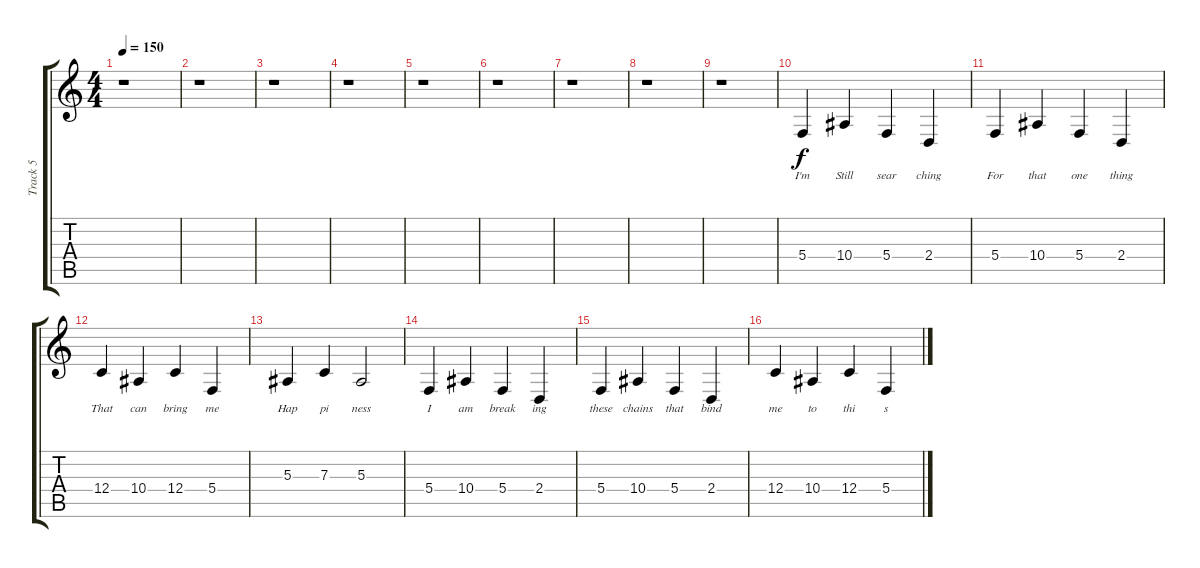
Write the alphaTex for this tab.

\track ("Track 5" "Track 5") {instrument lead1square}
\staff {score tabs}
\tuning (D4 A3 F3 C3 G2 C2) {hide}
\ts (4 4)
\tempo 150
\clef g2
\ks c
r.1{dy f} |
r.1 |
r.1 |
r.1 |
r.1 |
r.1 |
r.1 |
r.1 |
r.1 |
5.4.4{lyrics (0 "I'm") lyrics (1 "") lyrics (2 "") lyrics (3 "") lyrics (4 "")} 10.4.4{lyrics (0 "Still") lyrics (1 "") lyrics (2 "") lyrics (3 "") lyrics (4 "")} 5.4.4{lyrics (0 "sear") lyrics (1 "") lyrics (2 "") lyrics (3 "") lyrics (4 "")} 2.4.4{lyrics (0 "ching") lyrics (1 "") lyrics (2 "") lyrics (3 "") lyrics (4 "")} |
5.4.4{lyrics (0 "For") lyrics (1 "") lyrics (2 "") lyrics (3 "") lyrics (4 "")} 10.4.4{lyrics (0 "that") lyrics (1 "") lyrics (2 "") lyrics (3 "") lyrics (4 "")} 5.4.4{lyrics (0 "one") lyrics (1 "") lyrics (2 "") lyrics (3 "") lyrics (4 "")} 2.4.4{lyrics (0 "thing") lyrics (1 "") lyrics (2 "") lyrics (3 "") lyrics (4 "")} |
12.4.4{lyrics (0 "That") lyrics (1 "") lyrics (2 "") lyrics (3 "") lyrics (4 "")} 10.4.4{lyrics (0 "can") lyrics (1 "") lyrics (2 "") lyrics (3 "") lyrics (4 "")} 12.4.4{lyrics (0 "bring") lyrics (1 "") lyrics (2 "") lyrics (3 "") lyrics (4 "")} 5.4.4{lyrics (0 "me") lyrics (1 "") lyrics (2 "") lyrics (3 "") lyrics (4 "")} |
5.3.4{lyrics (0 "Hap") lyrics (1 "") lyrics (2 "") lyrics (3 "") lyrics (4 "")} 7.3.4{lyrics (0 "pi") lyrics (1 "") lyrics (2 "") lyrics (3 "") lyrics (4 "")} 5.3.2{lyrics (0 "ness") lyrics (1 "") lyrics (2 "") lyrics (3 "") lyrics (4 "")} |
5.4.4{lyrics (0 "I") lyrics (1 "") lyrics (2 "") lyrics (3 "") lyrics (4 "")} 10.4.4{lyrics (0 "am") lyrics (1 "") lyrics (2 "") lyrics (3 "") lyrics (4 "")} 5.4.4{lyrics (0 "break") lyrics (1 "") lyrics (2 "") lyrics (3 "") lyrics (4 "")} 2.4.4{lyrics (0 "ing") lyrics (1 "") lyrics (2 "") lyrics (3 "") lyrics (4 "")} |
5.4.4{lyrics (0 "these") lyrics (1 "") lyrics (2 "") lyrics (3 "") lyrics (4 "")} 10.4.4{lyrics (0 "chains") lyrics (1 "") lyrics (2 "") lyrics (3 "") lyrics (4 "")} 5.4.4{lyrics (0 "that") lyrics (1 "") lyrics (2 "") lyrics (3 "") lyrics (4 "")} 2.4.4{lyrics (0 "bind") lyrics (1 "") lyrics (2 "") lyrics (3 "") lyrics (4 "")} |
12.4.4{lyrics (0 "me") lyrics (1 "") lyrics (2 "") lyrics (3 "") lyrics (4 "")} 10.4.4{lyrics (0 "to") lyrics (1 "") lyrics (2 "") lyrics (3 "") lyrics (4 "")} 12.4.4{lyrics (0 "thi") lyrics (1 "") lyrics (2 "") lyrics (3 "") lyrics (4 "")} 5.4.4{lyrics (0 "s") lyrics (1 "") lyrics (2 "") lyrics (3 "") lyrics (4 "")}
